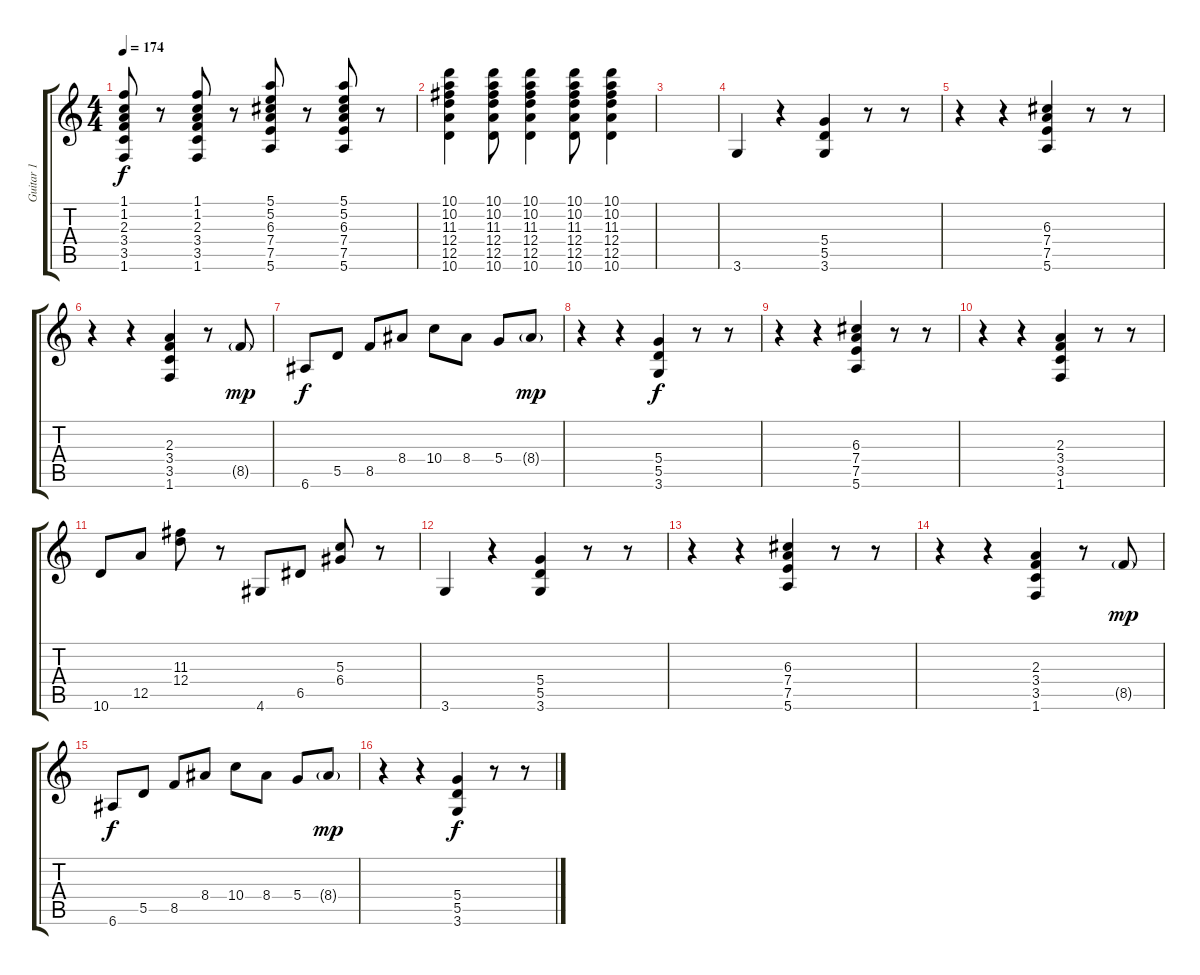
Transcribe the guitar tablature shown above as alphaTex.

\track ("Guitar 1" "Guitar 1") {instrument acousticguitarsteel}
\staff {score tabs}
\tuning (E4 B3 G3 D3 A2 E2) {hide}
\ts (4 4)
\tempo 174
\clef g2
\ks c
(1.1 1.2 2.3 3.4 3.5 1.6).8{dy f} r.8 (1.1 1.2 2.3 3.4 3.5 1.6).8 r.8 (5.1 5.2 6.3 7.4 7.5 5.6).8 r.8 (5.1 5.2 6.3 7.4 7.5 5.6).8 r.8 |
(10.1 10.2 11.3 12.4 12.5 10.6).4 (10.1 10.2 11.3 12.4 12.5 10.6).8 (10.1 10.2 11.3 12.4 12.5 10.6).4 (10.1 10.2 11.3 12.4 12.5 10.6).8 (10.1 10.2 11.3 12.4 12.5 10.6).4 |
|
3.6.4 r.4 (5.4 5.5 3.6).4 r.8 r.8 |
r.4 r.4 (6.3 7.4 7.5 5.6).4 r.8 r.8 |
r.4 r.4 (2.3 3.4 3.5 1.6).4 r.8 8.5{g}.8{dy mp} |
6.6.8{dy f} 5.5.8 8.5.8 8.4.8 10.4.8 8.4.8 5.4.8 8.4{g}.8{dy mp} |
r.4 r.4 (5.4 5.5 3.6).4{dy f} r.8 r.8 |
r.4 r.4 (6.3 7.4 7.5 5.6).4 r.8 r.8 |
r.4 r.4 (2.3 3.4 3.5 1.6).4 r.8 r.8 |
10.6.8 12.5.8 (11.3 12.4).8 r.8 4.6.8 6.5.8 (5.3 6.4).8 r.8 |
3.6.4 r.4 (5.4 5.5 3.6).4 r.8 r.8 |
r.4 r.4 (6.3 7.4 7.5 5.6).4 r.8 r.8 |
r.4 r.4 (2.3 3.4 3.5 1.6).4 r.8 8.5{g}.8{dy mp} |
6.6.8{dy f} 5.5.8 8.5.8 8.4.8 10.4.8 8.4.8 5.4.8 8.4{g}.8{dy mp} |
r.4 r.4 (5.4 5.5 3.6).4{dy f} r.8 r.8
